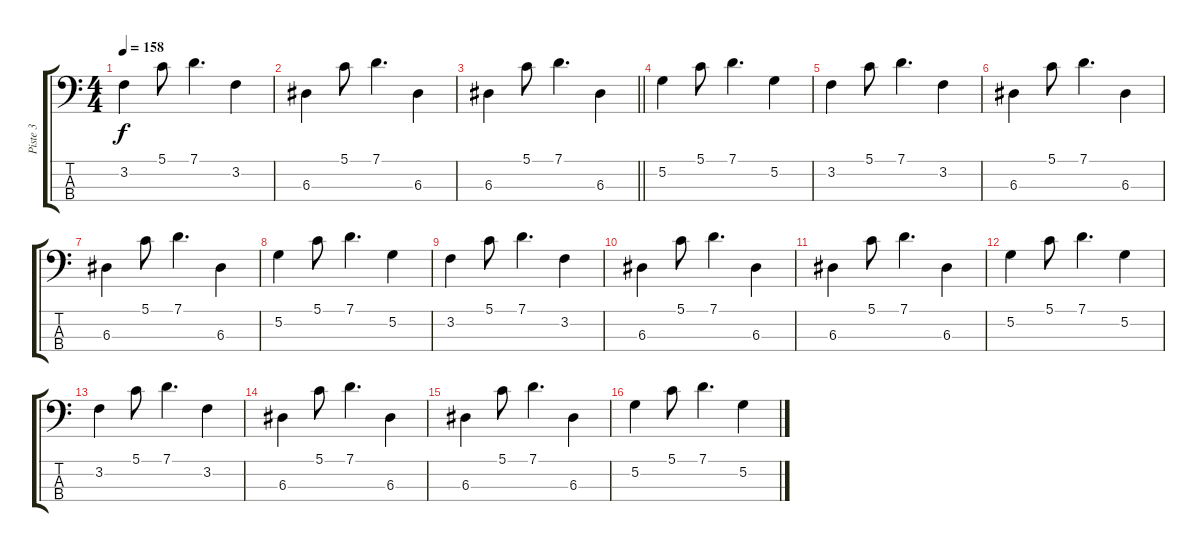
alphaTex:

\track ("Piste 3" "Piste 3") {instrument electricbassfinger}
\staff {score tabs}
\tuning (G2 D2 A1 E1) {hide}
\ts (4 4)
\tempo 158
\clef f4
\ks c
3.2.4{dy f} 5.1.8 7.1.4{d} 3.2.4 |
6.3.4 5.1.8 7.1.4{d} 6.3.4 |
\barLineRight lightlight
6.3.4 5.1.8 7.1.4{d} 6.3.4 |
5.2.4 5.1.8 7.1.4{d} 5.2.4 |
3.2.4 5.1.8 7.1.4{d} 3.2.4 |
6.3.4 5.1.8 7.1.4{d} 6.3.4 |
6.3.4 5.1.8 7.1.4{d} 6.3.4 |
5.2.4 5.1.8 7.1.4{d} 5.2.4 |
3.2.4 5.1.8 7.1.4{d} 3.2.4 |
6.3.4 5.1.8 7.1.4{d} 6.3.4 |
6.3.4 5.1.8 7.1.4{d} 6.3.4 |
5.2.4 5.1.8 7.1.4{d} 5.2.4 |
3.2.4 5.1.8 7.1.4{d} 3.2.4 |
6.3.4 5.1.8 7.1.4{d} 6.3.4 |
6.3.4 5.1.8 7.1.4{d} 6.3.4 |
5.2.4 5.1.8 7.1.4{d} 5.2.4
